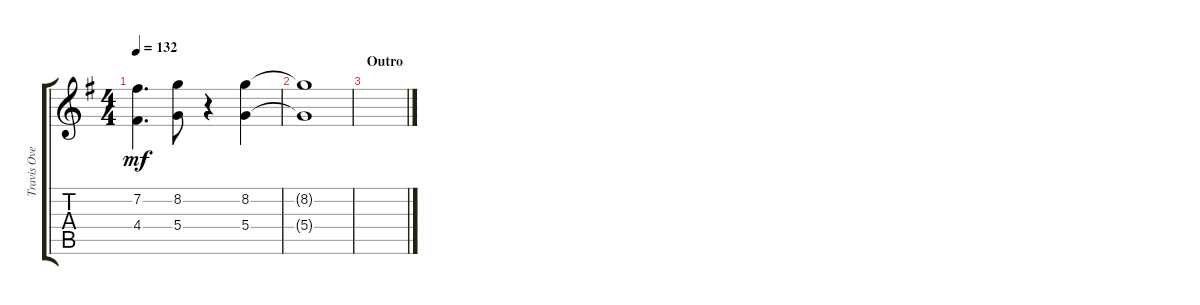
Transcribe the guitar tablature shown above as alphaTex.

\track ("Travis Overdrive" "Travis Ove") {instrument overdrivenguitar}
\staff {score tabs}
\tuning (E4 B3 G3 D3 A2 E2) {hide}
\ts (4 4)
\tempo 132
\clef g2
\ks g
(7.2 4.4).4{d dy mf} (8.2 5.4).8 r.4 (8.2 5.4).4 |
(8.2{t} 5.4{t}).1 |
\section ("" "Outro")
